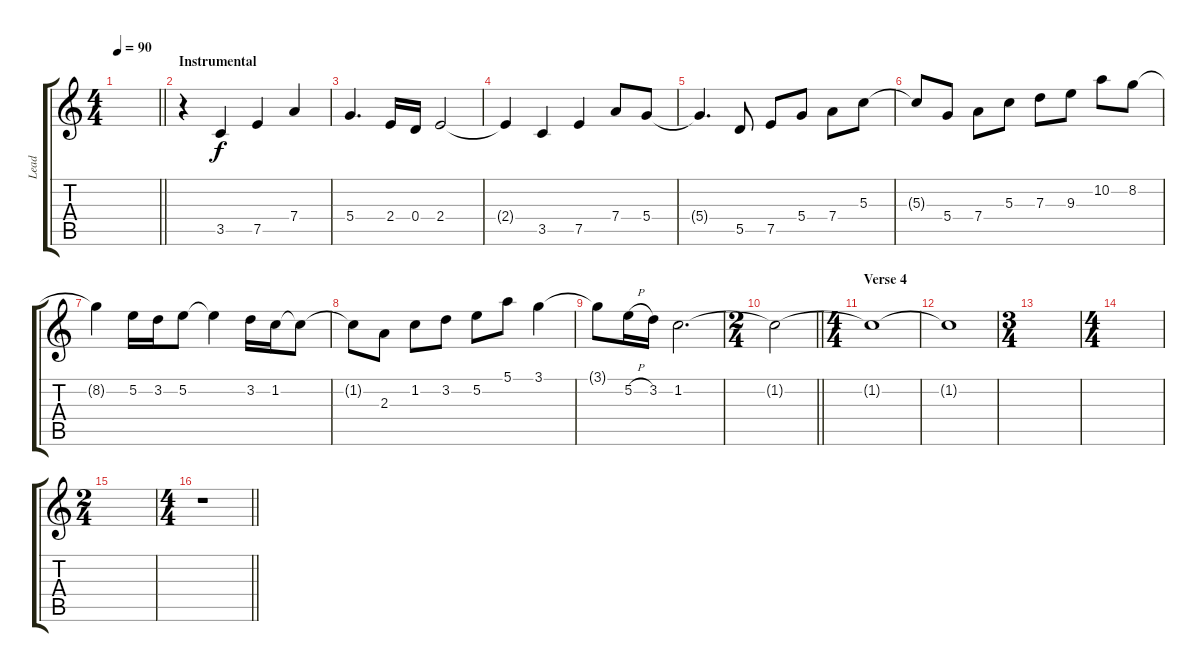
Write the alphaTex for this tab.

\track ("Lead" "Lead") {instrument distortionguitar}
\staff {score tabs}
\tuning (E4 B3 G3 D3 A2 E2) {hide}
\ts (4 4)
\tempo 90
\clef g2
\barLineRight lightlight
\ks c
|
\section ("" "Instrumental")
r.4{volume 3 balance 8} 3.5.4 7.5.4 7.4.4 |
5.4.4{d} 2.4.16 0.4.16 2.4.2 |
2.4{t}.4 3.5.4 7.5.4 7.4.8 5.4.8 |
5.4{t}.4{d} 5.5.8 7.5.8 5.4.8 7.4.8 5.3.8 |
5.3{t}.8 5.4.8 7.4.8 5.3.8 7.3.8 9.3.8 10.2.8 8.2.8 |
8.2{t}.4 5.2.16 3.2.16 5.2.8 5.2{t}.4 3.2.16 1.2.16 1.2{t}.8 |
1.2{t}.8 2.3.8 1.2.8 3.2.8 5.2.8 5.1.8 3.1.4 |
3.1{t}.8 5.2{h}.16 3.2.16 1.2.2{d} |
\ts (2 4)
\barLineRight lightlight
1.2{t}.2 |
\ts (4 4)
\section ("" "Verse 4")
1.2{t}.1 |
1.2{t}.1 |
\ts (3 4)
|
\ts (4 4)
|
\ts (2 4)
|
\ts (4 4)
\barLineRight lightlight
r.1{volume 2 balance 5}
